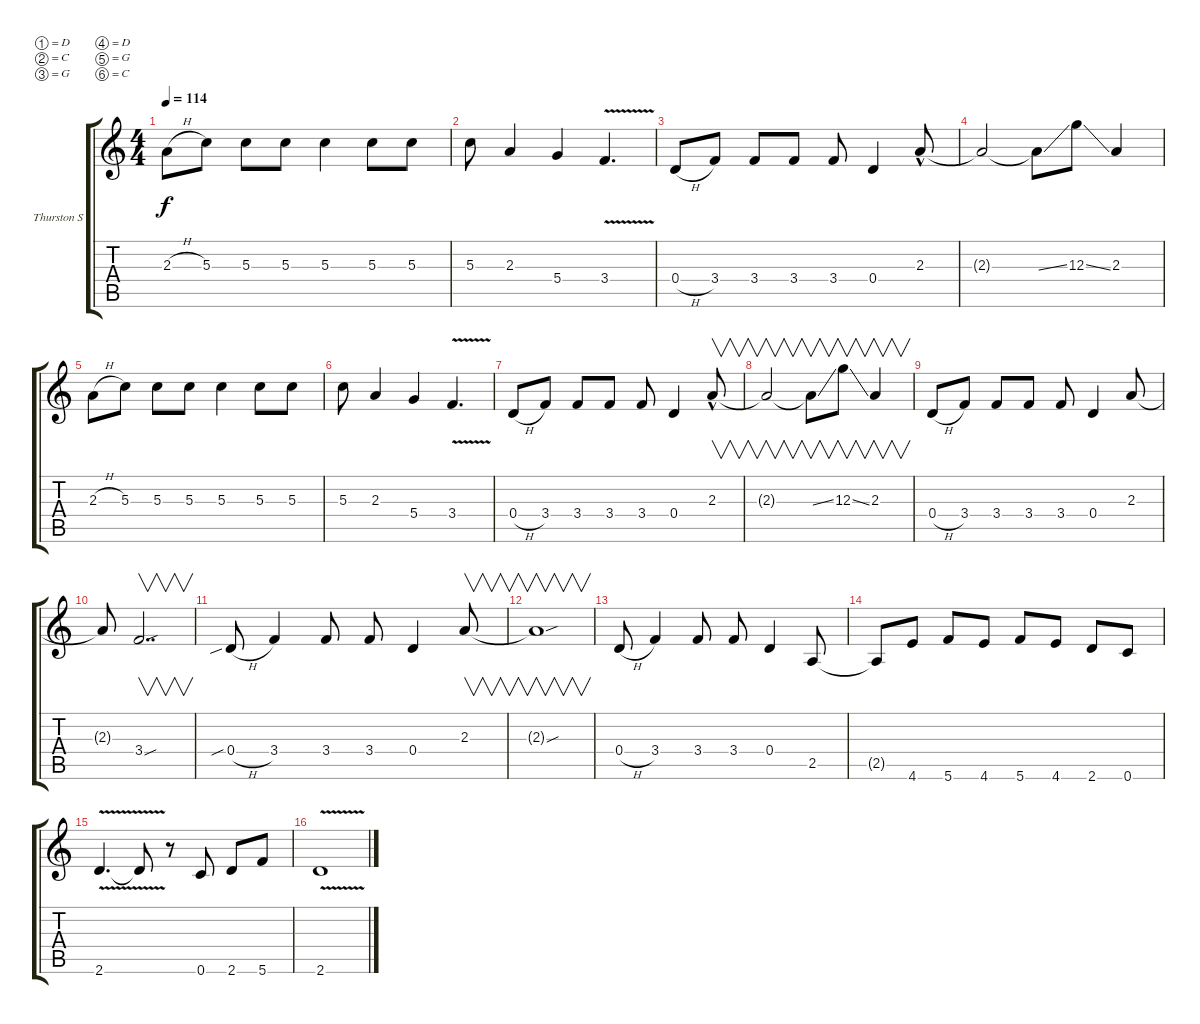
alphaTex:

\defaultSystemsLayout 4
\bracketExtendMode groupsimilarinstruments
\firstSystemTrackNameOrientation horizontal
\otherSystemsTrackNameOrientation horizontal
\track ("Thurston Solo" "Thurston S") {instrument electricguitarclean}
\staff {score tabs}
\tuning (D4 C4 G3 D3 G2 C3)
\ts (4 4)
\tempo 114
\clef g2
\ks c
2.3{h}.8{dy f} 5.3.8 5.3.8 5.3.8 5.3.4 5.3.8 5.3.8 |
5.3.8 2.3.4 5.4.4 3.4{v}.4{d} |
0.4{h}.8 3.4.8 3.4.8 3.4.8 3.4.8 0.4.4 2.3{hac}.8 |
2.3{t}.2 2.3{ss t}.8 12.3{ss}.8 2.3.4 |
2.3{h}.8 5.3.8 5.3.8 5.3.8 5.3.4 5.3.8 5.3.8 |
5.3.8 2.3.4 5.4.4 3.4{v}.4{d} |
0.4{h}.8 3.4.8 3.4.8 3.4.8 3.4.8 0.4.4 2.3{hac}.8{v} |
2.3{t}.2{v} 2.3{ss t}.8{v} 12.3{ss}.8{v} 2.3.4{v} |
0.4{h}.8 3.4.8 3.4.8 3.4.8 3.4.8 0.4.4 2.3.8 |
2.3{t}.8 3.4{sou}.2{v dd} |
0.4{sib h}.8 3.4.4 3.4.8 3.4.8 0.4.4 2.3.8{v} |
2.3{sou t}.1{v} |
0.4{h}.8 3.4.4 3.4.8 3.4.8 0.4.4 2.5.8 |
2.5{t}.8 4.6.8 5.6.8 4.6.8 5.6.8 4.6.8 2.6.8 0.6.8 |
2.6{v}.4{d} 2.6{t}.8 r.8 0.6.8 2.6.8 5.6.8 |
2.6{v}.1
